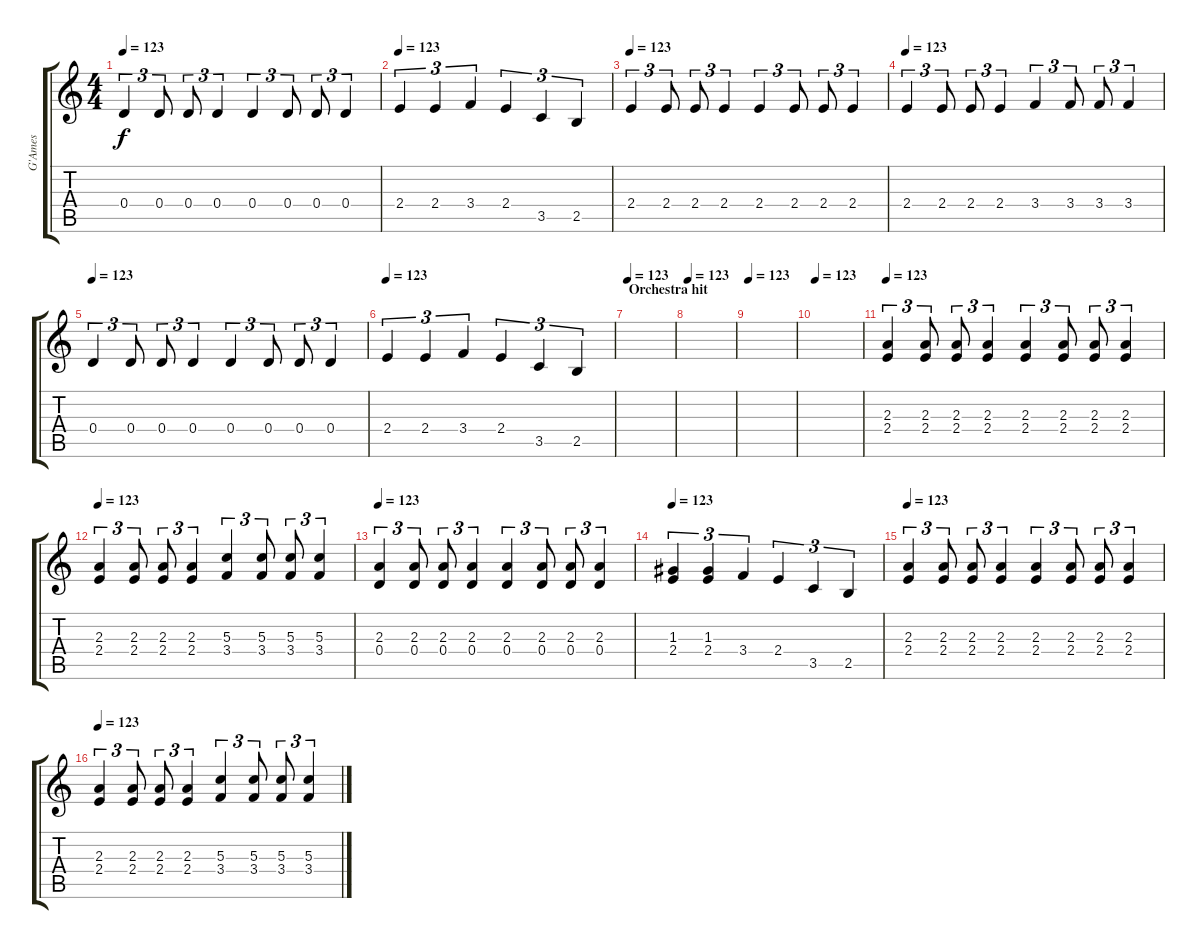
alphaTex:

\track ("G'Ames" "G'Ames") {instrument overdrivenguitar}
\staff {score tabs}
\tuning (E4 B3 G3 D3 A2 E2) {hide}
\ts (4 4)
\tempo 123
\clef g2
\ks c
0.4.4{tu (3 2) dy f} 0.4.8{tu (3 2)} 0.4.8{tu (3 2)} 0.4.4{tu (3 2)} 0.4.4{tu (3 2)} 0.4.8{tu (3 2)} 0.4.8{tu (3 2)} 0.4.4{tu (3 2)} |
\tempo 123
2.4.4{tu (3 2)} 2.4.4{tu (3 2)} 3.4.4{tu (3 2)} 2.4.4{tu (3 2)} 3.5.4{tu (3 2)} 2.5.4{tu (3 2)} |
\tempo 123
2.4.4{tu (3 2)} 2.4.8{tu (3 2)} 2.4.8{tu (3 2)} 2.4.4{tu (3 2)} 2.4.4{tu (3 2)} 2.4.8{tu (3 2)} 2.4.8{tu (3 2)} 2.4.4{tu (3 2)} |
\tempo 123
2.4.4{tu (3 2)} 2.4.8{tu (3 2)} 2.4.8{tu (3 2)} 2.4.4{tu (3 2)} 3.4.4{tu (3 2)} 3.4.8{tu (3 2)} 3.4.8{tu (3 2)} 3.4.4{tu (3 2)} |
\tempo 123
0.4.4{tu (3 2)} 0.4.8{tu (3 2)} 0.4.8{tu (3 2)} 0.4.4{tu (3 2)} 0.4.4{tu (3 2)} 0.4.8{tu (3 2)} 0.4.8{tu (3 2)} 0.4.4{tu (3 2)} |
\tempo 123
2.4.4{tu (3 2)} 2.4.4{tu (3 2)} 3.4.4{tu (3 2)} 2.4.4{tu (3 2)} 3.5.4{tu (3 2)} 2.5.4{tu (3 2)} |
\section ("" "Orchestra hit")
\tempo 123
|
\tempo 123
|
\tempo 123
|
\tempo 123
|
\tempo 123
(2.3 2.4).4{tu (3 2)} (2.3 2.4).8{tu (3 2)} (2.3 2.4).8{tu (3 2)} (2.3 2.4).4{tu (3 2)} (2.3 2.4).4{tu (3 2)} (2.3 2.4).8{tu (3 2)} (2.3 2.4).8{tu (3 2)} (2.3 2.4).4{tu (3 2)} |
\tempo 123
(2.3 2.4).4{tu (3 2)} (2.3 2.4).8{tu (3 2)} (2.3 2.4).8{tu (3 2)} (2.3 2.4).4{tu (3 2)} (5.3 3.4).4{tu (3 2)} (5.3 3.4).8{tu (3 2)} (5.3 3.4).8{tu (3 2)} (5.3 3.4).4{tu (3 2)} |
\tempo 123
(2.3 0.4).4{tu (3 2)} (2.3 0.4).8{tu (3 2)} (2.3 0.4).8{tu (3 2)} (2.3 0.4).4{tu (3 2)} (2.3 0.4).4{tu (3 2)} (2.3 0.4).8{tu (3 2)} (2.3 0.4).8{tu (3 2)} (2.3 0.4).4{tu (3 2)} |
\tempo 123
(1.3 2.4).4{tu (3 2)} (1.3 2.4).4{tu (3 2)} 3.4.4{tu (3 2)} 2.4.4{tu (3 2)} 3.5.4{tu (3 2)} 2.5.4{tu (3 2)} |
\tempo 123
(2.3 2.4).4{tu (3 2)} (2.3 2.4).8{tu (3 2)} (2.3 2.4).8{tu (3 2)} (2.3 2.4).4{tu (3 2)} (2.3 2.4).4{tu (3 2)} (2.3 2.4).8{tu (3 2)} (2.3 2.4).8{tu (3 2)} (2.3 2.4).4{tu (3 2)} |
\tempo 123
(2.3 2.4).4{tu (3 2)} (2.3 2.4).8{tu (3 2)} (2.3 2.4).8{tu (3 2)} (2.3 2.4).4{tu (3 2)} (5.3 3.4).4{tu (3 2)} (5.3 3.4).8{tu (3 2)} (5.3 3.4).8{tu (3 2)} (5.3 3.4).4{tu (3 2)}
